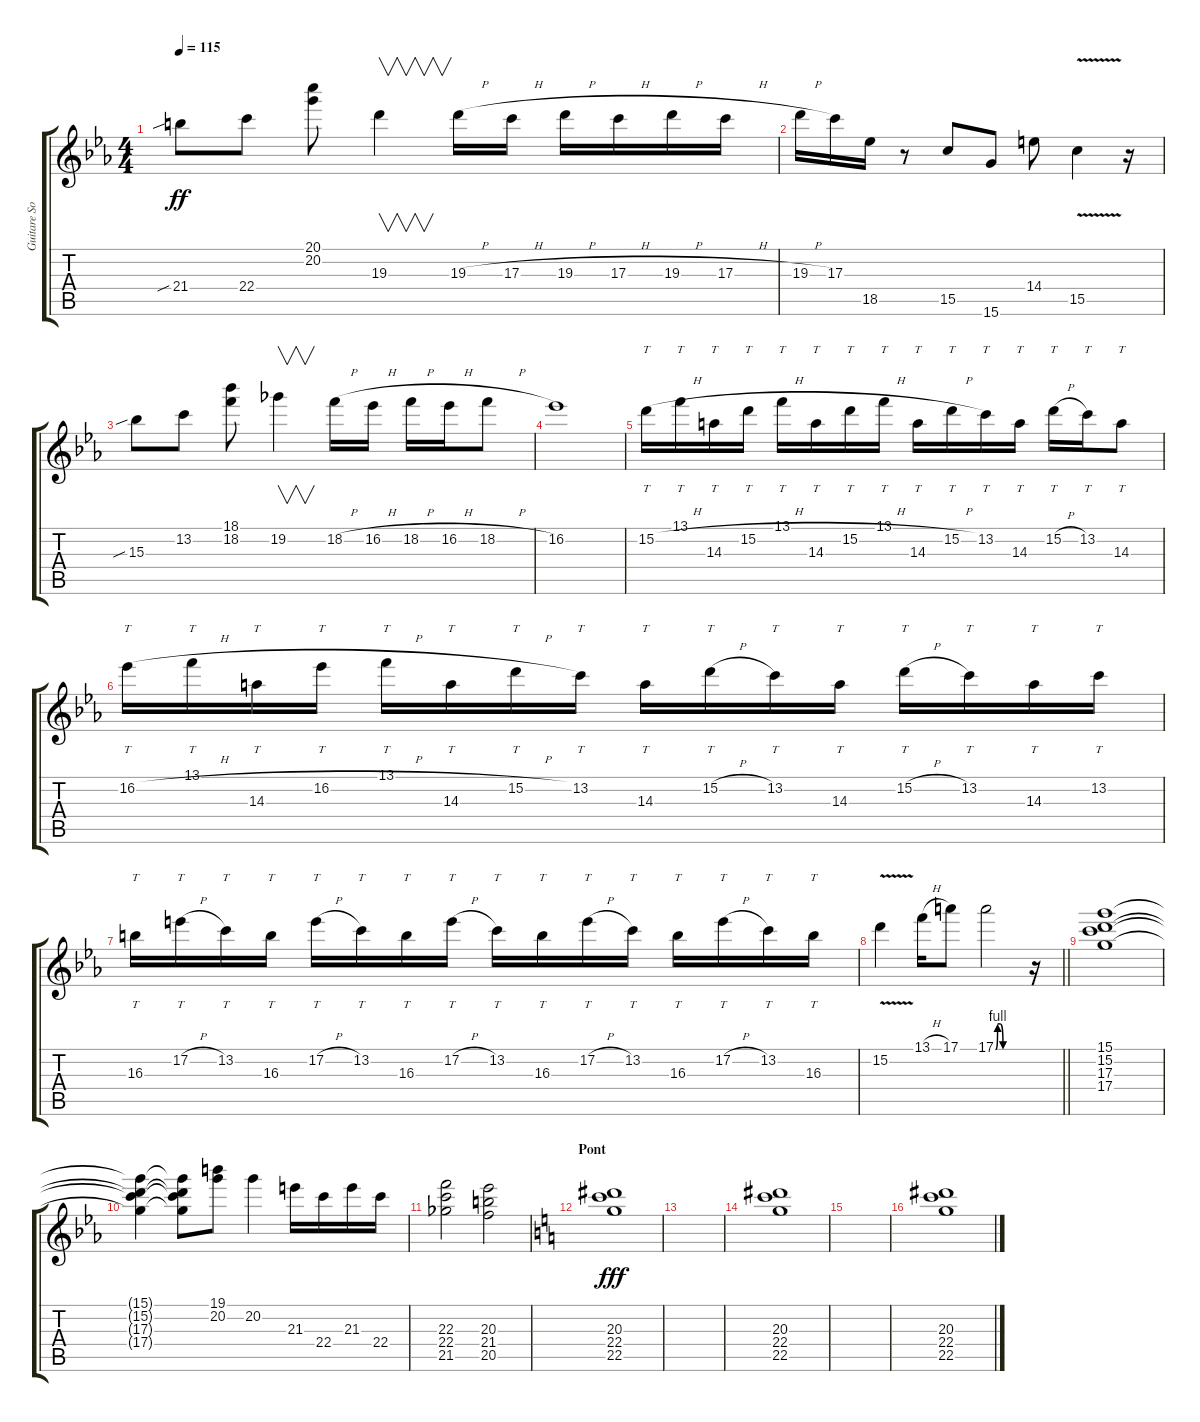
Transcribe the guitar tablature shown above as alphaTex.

\track ("Guitare Solo" "Guitare So") {instrument electricguitarclean}
\staff {score tabs}
\tuning (E4 B3 G3 D3 A2 E2) {hide}
\ts (4 4)
\tempo 115
\clef g2
\ks eb
21.4{sib}.8{dy ff} 22.4.8 (20.1 20.2).8 19.3.4{v} 19.3{h}.16 17.3{h}.16 19.3{h}.16 17.3{h}.16 19.3{h}.16 17.3{h}.16 |
19.3{h}.16 17.3.16 18.5.16 r.8 15.5.8 15.6.8 14.4.8 15.5{v}.4 r.16 |
15.3{sib}.8 13.2.8 (18.1 18.2).8 19.2.4{v} 18.2{h}.16 16.2{h}.16 18.2{h}.16 16.2{h}.16 18.2{h}.8 |
16.2.1 |
15.2{h}.16{tt} 13.1.16{tt} 14.3.16{tt} 15.2{h}.16{tt} 13.1.16{tt} 14.3.16{tt} 15.2{h}.16{tt} 13.1.16{tt} 14.3.16{tt} 15.2{h}.16{tt} 13.2.16{tt} 14.3.16{tt} 15.2{h}.16{tt} 13.2.16{tt} 14.3.8{tt} |
16.2{h}.16{tt} 13.1.16{tt} 14.3.16{tt} 16.2{h}.16{tt} 13.1.16{tt} 14.3.16{tt} 15.2{h}.16{tt} 13.2.16{tt} 14.3.16{tt} 15.2{h}.16{tt} 13.2.16{tt} 14.3.16{tt} 15.2{h}.16{tt} 13.2.16{tt} 14.3.16{tt} 13.2.16{tt} |
16.3.16{tt} 17.2{h}.16{tt} 13.2.16{tt} 16.3.16{tt} 17.2{h}.16{tt} 13.2.16{tt} 16.3.16{tt} 17.2{h}.16{tt} 13.2.16{tt} 16.3.16{tt} 17.2{h}.16{tt} 13.2.16{tt} 16.3.16{tt} 17.2{h}.16{tt} 13.2.16{tt} 16.3.16{tt} |
\barLineRight lightlight
15.2{v}.4 13.1{h}.16 17.1.8 17.1{be (custom 0 0 4 4 9 4 15 0 24 0 31 0 45 0 60 0)}.2 r.16 |
(15.1 15.2 17.3 17.4).1 |
(15.1{t} 15.2{t} 17.3{t} 17.4{t}).4 (15.1{t} 15.2{t} 17.3{t} 17.4{t}).8 (19.1 20.2).8 20.2.4 21.3.16 22.4.16 21.3.16 22.4.16 |
(22.3 22.4 21.5).2 (20.3 21.4 20.5).2 |
\section ("" "Pont")
\ks c
(20.3 22.4 22.5).1{dy fff} |
|
(20.3 22.4 22.5).1 |
|
(20.3 22.4 22.5).1
